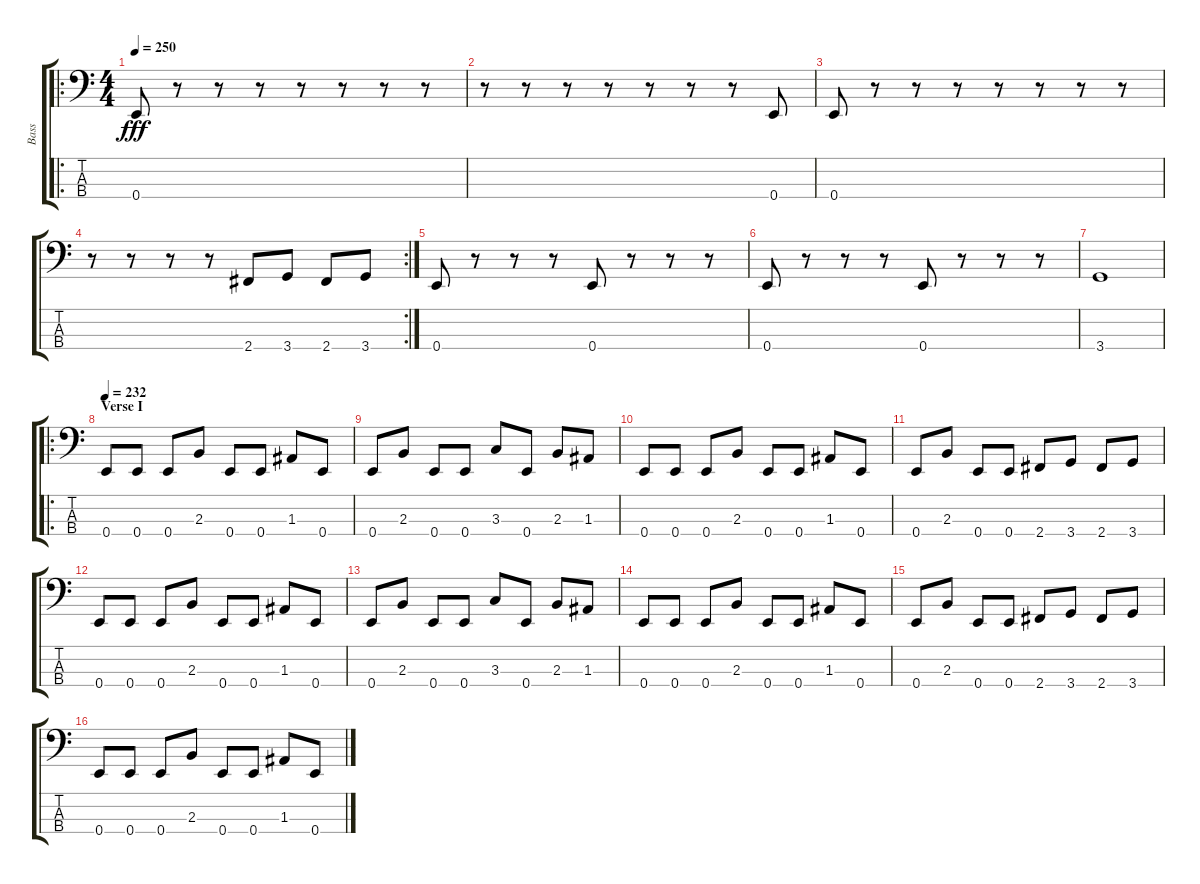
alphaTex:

\track ("Bass" "Bass") {instrument electricbassfinger}
\staff {score tabs}
\tuning (G2 D2 A1 E1) {hide}
\ro
\ts (4 4)
\tempo 250
\clef f4
\ks c
0.4.8{dy fff instrument electricbassfinger} r.8 r.8 r.8 r.8 r.8 r.8 r.8 |
r.8 r.8 r.8 r.8 r.8 r.8 r.8 0.4.8 |
0.4.8 r.8 r.8 r.8 r.8 r.8 r.8 r.8 |
\rc 2
r.8 r.8 r.8 r.8 2.4.8 3.4.8 2.4.8 3.4.8 |
0.4.8 r.8 r.8 r.8 0.4.8 r.8 r.8 r.8 |
0.4.8 r.8 r.8 r.8 0.4.8 r.8 r.8 r.8 |
3.4.1 |
\ro
\section ("" "Verse I")
\tempo 232
0.4.8 0.4.8 0.4.8 2.3.8 0.4.8 0.4.8 1.3.8 0.4.8 |
0.4.8 2.3.8 0.4.8 0.4.8 3.3.8 0.4.8 2.3.8 1.3.8 |
0.4.8 0.4.8 0.4.8 2.3.8 0.4.8 0.4.8 1.3.8 0.4.8 |
0.4.8 2.3.8 0.4.8 0.4.8 2.4.8 3.4.8 2.4.8 3.4.8 |
0.4.8 0.4.8 0.4.8 2.3.8 0.4.8 0.4.8 1.3.8 0.4.8 |
0.4.8 2.3.8 0.4.8 0.4.8 3.3.8 0.4.8 2.3.8 1.3.8 |
0.4.8 0.4.8 0.4.8 2.3.8 0.4.8 0.4.8 1.3.8 0.4.8 |
0.4.8 2.3.8 0.4.8 0.4.8 2.4.8 3.4.8 2.4.8 3.4.8 |
0.4.8 0.4.8 0.4.8 2.3.8 0.4.8 0.4.8 1.3.8 0.4.8
